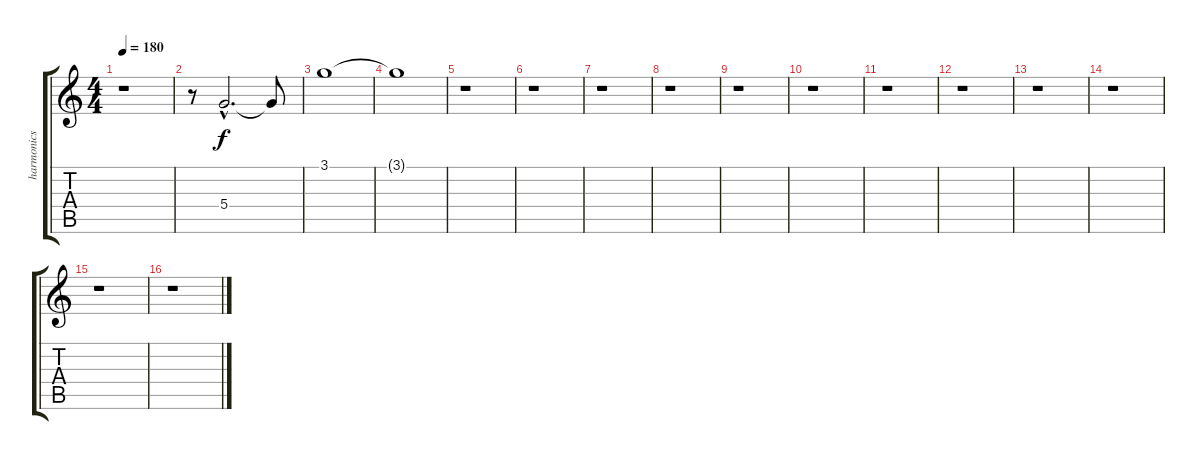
\track ("harmonics" "harmonics") {instrument guitarharmonics}
\staff {score tabs}
\tuning (E4 B3 G3 D3 A2 E2) {hide}
\ts (4 4)
\tempo 180
\clef g2
\ks c
r.1{dy f instrument guitarharmonics} |
r.8 5.4{hac}.2{d} 5.4{t}.8 |
3.1.1 |
3.1{t}.1 |
r.1 |
r.1 |
r.1 |
r.1 |
r.1 |
r.1 |
r.1 |
r.1 |
r.1 |
r.1 |
r.1 |
r.1
